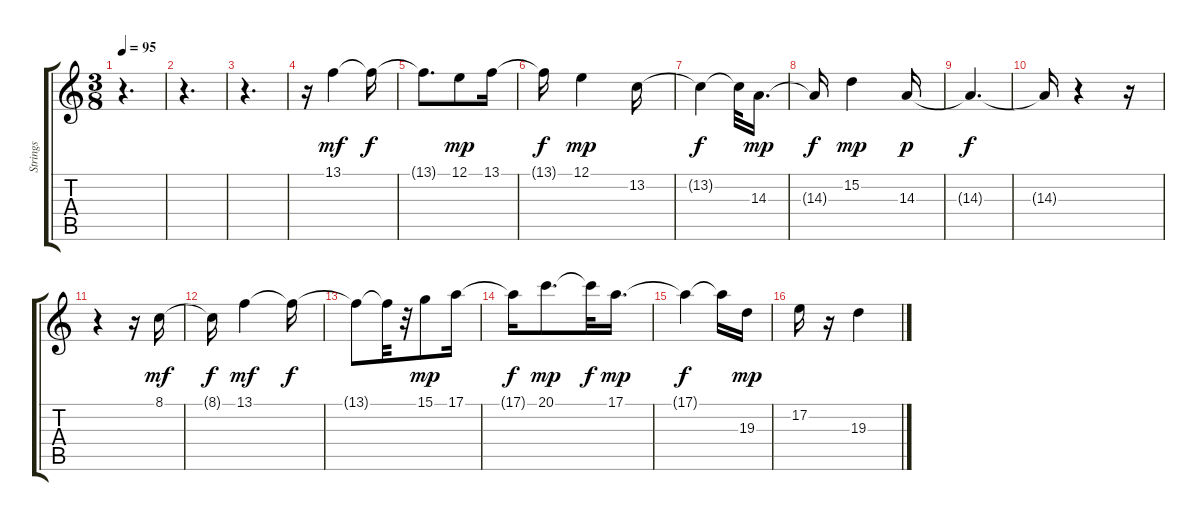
\track ("Strings" "Strings") {instrument stringensemble1}
\staff {score tabs}
\tuning (E4 B3 G3 D3 A2 E2) {hide}
\ts (3 8)
\tempo 95
\clef g2
\ks c
r.4{d dy f} |
r.4{d} |
r.4{d} |
r.16 13.1.4{dy mf} 13.1{t}.16{dy f} |
13.1{t}.8{d} 12.1.8{dy mp} 13.1.16 |
13.1{t}.16{dy f} 12.1.4{dy mp} 13.2.16 |
13.2{t}.4{dy f} 13.2{t}.32 14.3.16{d dy mp} |
14.3{t}.16{dy f} 15.2.4{dy mp} 14.3.16{dy p} |
14.3{t}.4{d dy f} |
14.3{t}.16 r.4 r.16 |
r.4 r.16 8.1.16{dy mf} |
8.1{t}.16{dy f} 13.1.4{dy mf} 13.1{t}.16{dy f} |
13.1{t}.8 13.1{t}.32 r.32 15.1.8{dy mp} 17.1.16 |
17.1{t}.16{dy f} 20.1.8{d dy mp} 20.1{t}.32{dy f} 17.1.16{d dy mp} |
17.1{t}.4{dy f} 17.1{t}.16 19.3.16{dy mp} |
17.2.16 r.16 19.3.4
